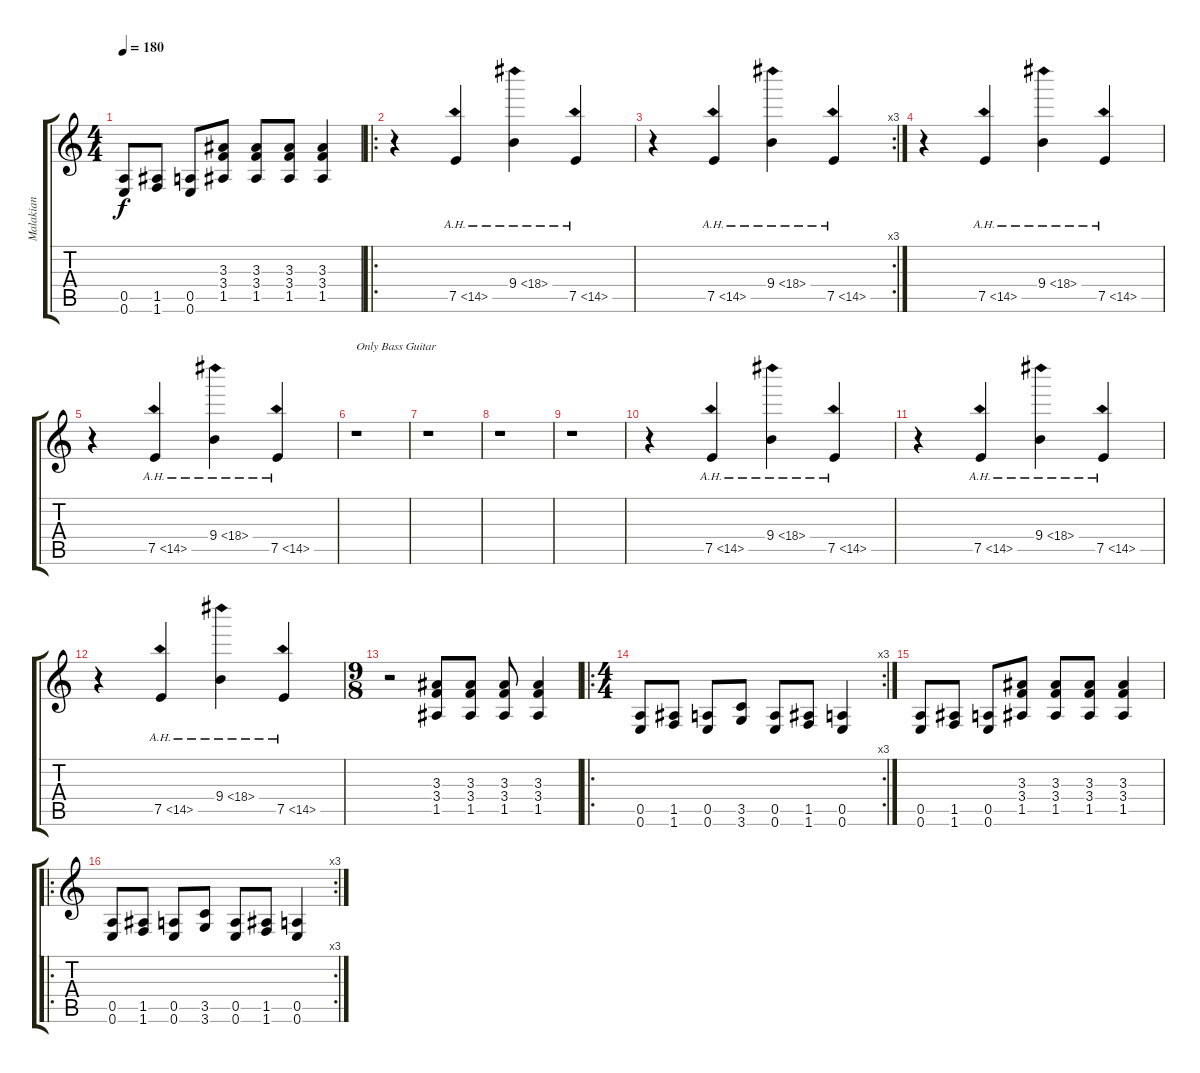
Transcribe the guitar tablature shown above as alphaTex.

\track ("Malakian" "Malakian") {instrument distortionguitar}
\staff {score tabs}
\tuning (E4 B3 G3 D3 A2 E2) {hide}
\ts (4 4)
\tempo 180
\clef g2
\ks c
(0.5 0.6).8{dy f} (1.5 1.6).8 (0.5 0.6).8 (3.3 3.4 1.5).8 (3.3 3.4 1.5).8 (3.3 3.4 1.5).8 (3.3 3.4 1.5).4 |
\ro
r.4 7.5{ah 7}.4 9.4{ah 9}.4 7.5{ah 7}.4 |
\rc 3
r.4 7.5{ah 7}.4 9.4{ah 9}.4 7.5{ah 7}.4 |
r.4 7.5{ah 7}.4 9.4{ah 9}.4 7.5{ah 7}.4 |
r.4 7.5{ah 7}.4 9.4{ah 9}.4 7.5{ah 7}.4 |
r.1{txt "Only Bass Guitar"} |
r.1 |
r.1 |
r.1 |
r.4 7.5{ah 7}.4 9.4{ah 9}.4 7.5{ah 7}.4 |
r.4 7.5{ah 7}.4 9.4{ah 9}.4 7.5{ah 7}.4 |
r.4 7.5{ah 7}.4 9.4{ah 9}.4 7.5{ah 7}.4 |
\ts (9 8)
r.2 (3.3 3.4 1.5).8 (3.3 3.4 1.5).8 (3.3 3.4 1.5).8 (3.3 3.4 1.5).4 |
\ro
\rc 3
\ts (4 4)
(0.5 0.6).8 (1.5 1.6).8 (0.5 0.6).8 (3.5 3.6).8 (0.5 0.6).8 (1.5 1.6).8 (0.5 0.6).4 |
(0.5 0.6).8 (1.5 1.6).8 (0.5 0.6).8 (3.3 3.4 1.5).8 (3.3 3.4 1.5).8 (3.3 3.4 1.5).8 (3.3 3.4 1.5).4 |
\ro
\rc 3
(0.5 0.6).8 (1.5 1.6).8 (0.5 0.6).8 (3.5 3.6).8 (0.5 0.6).8 (1.5 1.6).8 (0.5 0.6).4
